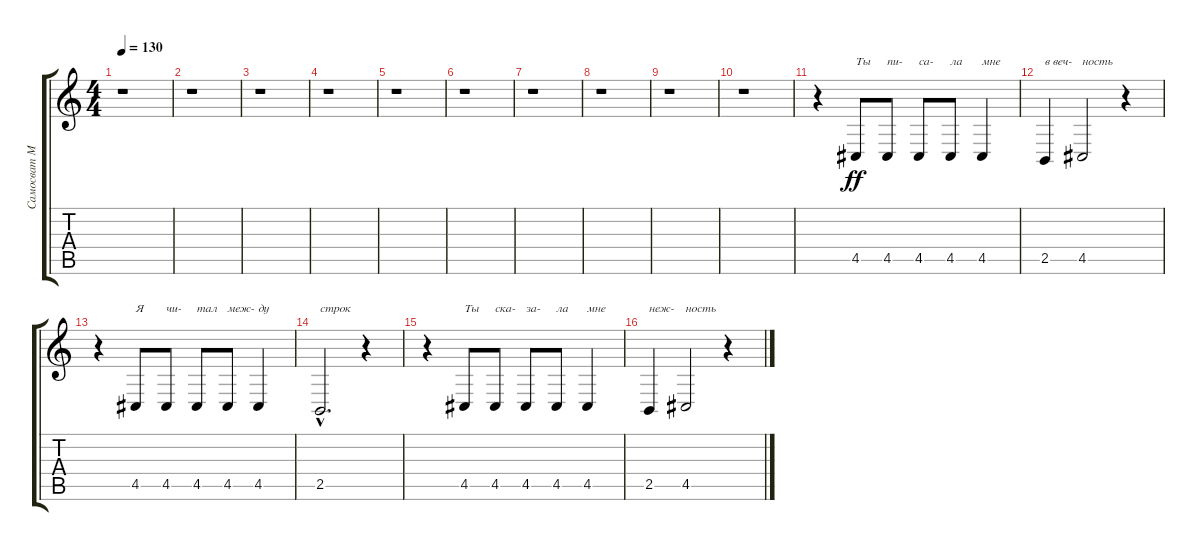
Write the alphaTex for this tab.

\track ("Самосват Максим" "Самосват М") {instrument bassoon}
\staff {score tabs}
\tuning (E4 B3 G3 D3 A2 E2) {hide}
\ts (4 4)
\tempo 130
\clef g2
\ks c
r.1{dy ff} |
r.1 |
r.1 |
r.1 |
r.1 |
r.1 |
r.1 |
r.1 |
r.1 |
r.1 |
r.4 4.5.8{txt "Ты" volume 16} 4.5.8{txt "пи-"} 4.5.8{txt "са-"} 4.5.8{txt "ла"} 4.5.4{txt "мне"} |
2.5.4{txt "в веч-"} 4.5.2{txt "ность"} r.4 |
r.4 4.5.8{txt "Я"} 4.5.8{txt "чи-"} 4.5.8{txt "тал"} 4.5.8{txt "меж-"} 4.5.4{txt "ду"} |
2.5{hac}.2{d txt "строк"} r.4 |
r.4 4.5.8{txt "Ты"} 4.5.8{txt "ска-"} 4.5.8{txt "за-"} 4.5.8{txt "ла"} 4.5.4{txt "мне"} |
2.5.4{txt "неж-"} 4.5.2{txt "ность"} r.4
